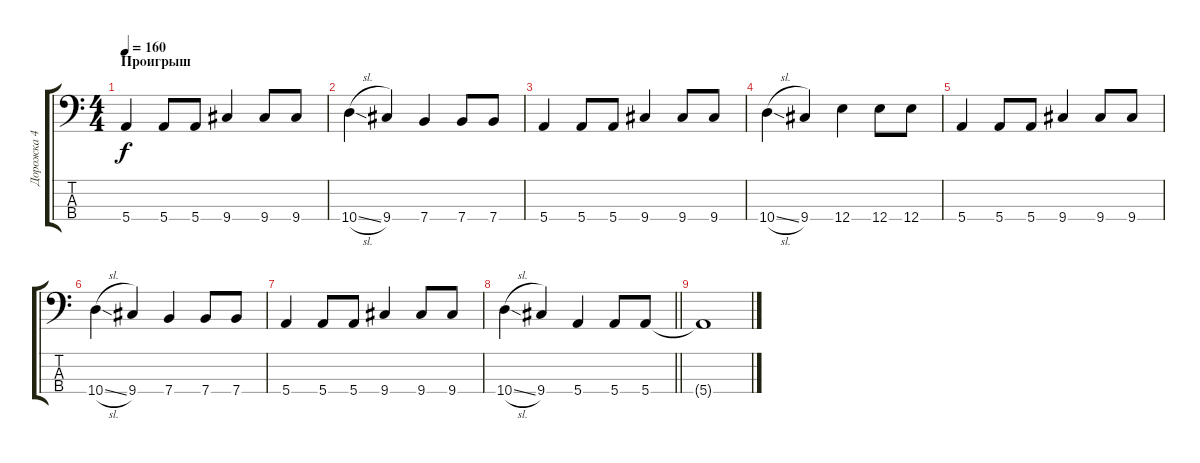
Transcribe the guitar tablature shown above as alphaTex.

\track ("Дорожка 4" "Дорожка 4") {instrument electricbassfinger}
\staff {score tabs}
\tuning (G2 D2 A1 E1) {hide}
\ts (4 4)
\section ("" "Проигрыш")
\tempo 160
\clef f4
\ks c
5.4.4{dy f} 5.4.8 5.4.8 9.4.4 9.4.8 9.4.8 |
10.4{sl}.4 9.4.4 7.4.4 7.4.8 7.4.8 |
5.4.4 5.4.8 5.4.8 9.4.4 9.4.8 9.4.8 |
10.4{sl}.4 9.4.4 12.4.4 12.4.8 12.4.8 |
5.4.4 5.4.8 5.4.8 9.4.4 9.4.8 9.4.8 |
10.4{sl}.4 9.4.4 7.4.4 7.4.8 7.4.8 |
5.4.4 5.4.8 5.4.8 9.4.4 9.4.8 9.4.8 |
\barLineRight lightlight
10.4{sl}.4 9.4.4 5.4.4 5.4.8 5.4.8 |
5.4{t}.1
